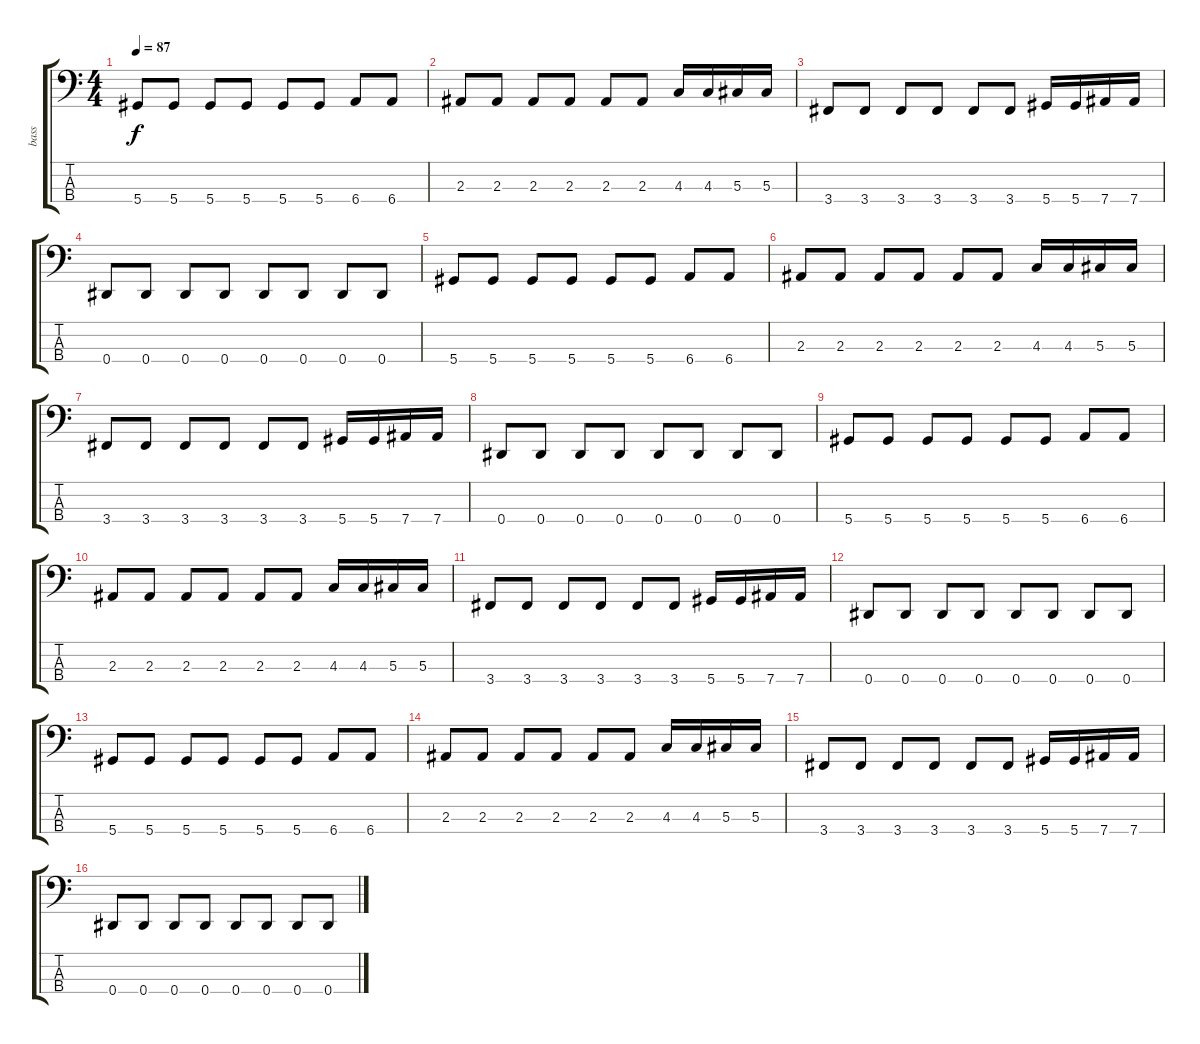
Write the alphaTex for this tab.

\track ("bass" "bass") {instrument electricbassfinger}
\staff {score tabs}
\tuning (Gb2 Db2 Ab1 Eb1) {hide}
\ts (4 4)
\tempo 87
\clef f4
\ks c
5.4.8{dy f} 5.4.8 5.4.8 5.4.8 5.4.8 5.4.8 6.4.8 6.4.8 |
2.3.8 2.3.8 2.3.8 2.3.8 2.3.8 2.3.8 4.3.16 4.3.16 5.3.16 5.3.16 |
3.4.8 3.4.8 3.4.8 3.4.8 3.4.8 3.4.8 5.4.16 5.4.16 7.4.16 7.4.16 |
0.4.8 0.4.8 0.4.8 0.4.8 0.4.8 0.4.8 0.4.8 0.4.8 |
5.4.8 5.4.8 5.4.8 5.4.8 5.4.8 5.4.8 6.4.8 6.4.8 |
2.3.8 2.3.8 2.3.8 2.3.8 2.3.8 2.3.8 4.3.16 4.3.16 5.3.16 5.3.16 |
3.4.8 3.4.8 3.4.8 3.4.8 3.4.8 3.4.8 5.4.16 5.4.16 7.4.16 7.4.16 |
0.4.8 0.4.8 0.4.8 0.4.8 0.4.8 0.4.8 0.4.8 0.4.8 |
5.4.8 5.4.8 5.4.8 5.4.8 5.4.8 5.4.8 6.4.8 6.4.8 |
2.3.8 2.3.8 2.3.8 2.3.8 2.3.8 2.3.8 4.3.16 4.3.16 5.3.16 5.3.16 |
3.4.8 3.4.8 3.4.8 3.4.8 3.4.8 3.4.8 5.4.16 5.4.16 7.4.16 7.4.16 |
0.4.8 0.4.8 0.4.8 0.4.8 0.4.8 0.4.8 0.4.8 0.4.8 |
5.4.8 5.4.8 5.4.8 5.4.8 5.4.8 5.4.8 6.4.8 6.4.8 |
2.3.8 2.3.8 2.3.8 2.3.8 2.3.8 2.3.8 4.3.16 4.3.16 5.3.16 5.3.16 |
3.4.8 3.4.8 3.4.8 3.4.8 3.4.8 3.4.8 5.4.16 5.4.16 7.4.16 7.4.16 |
0.4.8 0.4.8 0.4.8 0.4.8 0.4.8 0.4.8 0.4.8 0.4.8
